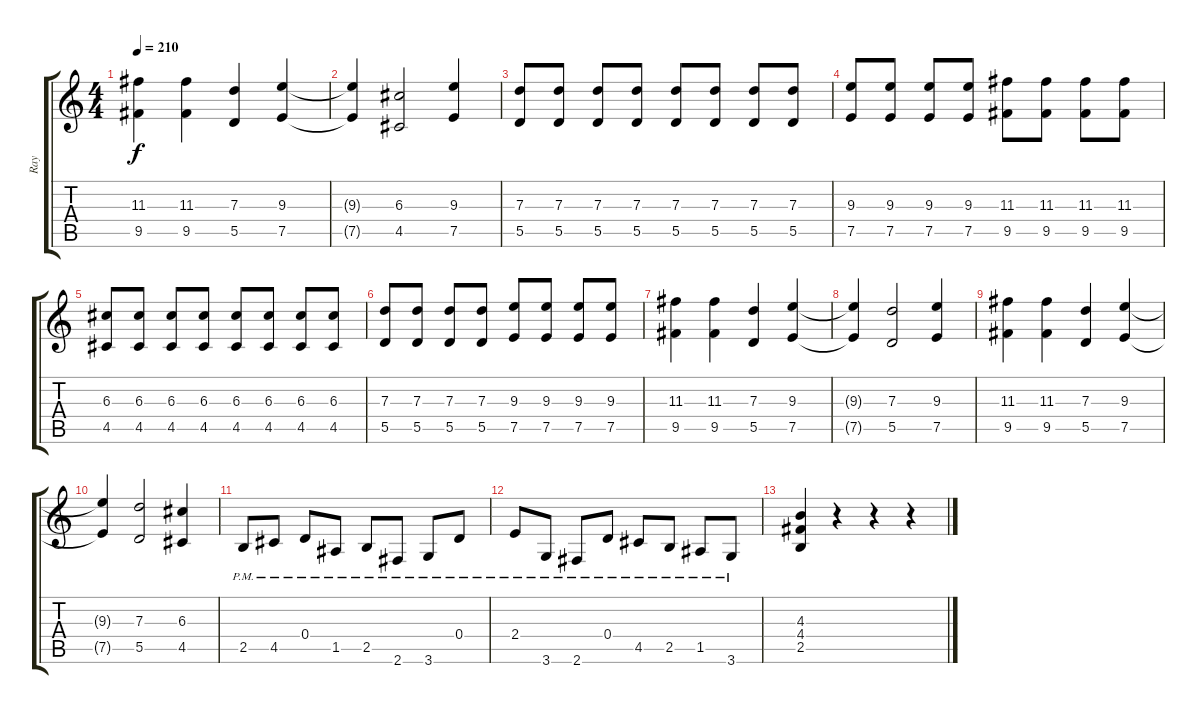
\track ("Ray" "Ray") {instrument distortionguitar}
\staff {score tabs}
\tuning (E4 B3 G3 D3 A2 E2) {hide}
\ts (4 4)
\tempo 210
\clef g2
\ks c
(11.3 9.5).4{dy f} (11.3 9.5).4 (7.3 5.5).4 (9.3 7.5).4 |
(9.3{t} 7.5{t}).4 (6.3 4.5).2 (9.3 7.5).4 |
(7.3 5.5).8 (7.3 5.5).8 (7.3 5.5).8 (7.3 5.5).8 (7.3 5.5).8 (7.3 5.5).8 (7.3 5.5).8 (7.3 5.5).8 |
(9.3 7.5).8 (9.3 7.5).8 (9.3 7.5).8 (9.3 7.5).8 (11.3 9.5).8 (11.3 9.5).8 (11.3 9.5).8 (11.3 9.5).8 |
(6.3 4.5).8 (6.3 4.5).8 (6.3 4.5).8 (6.3 4.5).8 (6.3 4.5).8 (6.3 4.5).8 (6.3 4.5).8 (6.3 4.5).8 |
(7.3 5.5).8 (7.3 5.5).8 (7.3 5.5).8 (7.3 5.5).8 (9.3 7.5).8 (9.3 7.5).8 (9.3 7.5).8 (9.3 7.5).8 |
(11.3 9.5).4 (11.3 9.5).4 (7.3 5.5).4 (9.3 7.5).4 |
(9.3{t} 7.5{t}).4 (7.3 5.5).2 (9.3 7.5).4 |
(11.3 9.5).4 (11.3 9.5).4 (7.3 5.5).4 (9.3 7.5).4 |
(9.3{t} 7.5{t}).4 (7.3 5.5).2 (6.3 4.5).4 |
2.5{pm}.8 4.5{pm}.8 0.4{pm}.8 1.5{pm}.8 2.5{pm}.8 2.6{pm}.8 3.6{pm}.8 0.4{pm}.8 |
2.4{pm}.8 3.6{pm}.8 2.6{pm}.8 0.4{pm}.8 4.5{pm}.8 2.5{pm}.8 1.5{pm}.8 3.6{pm}.8 |
(4.3 4.4 2.5).4 r.4 r.4 r.4
